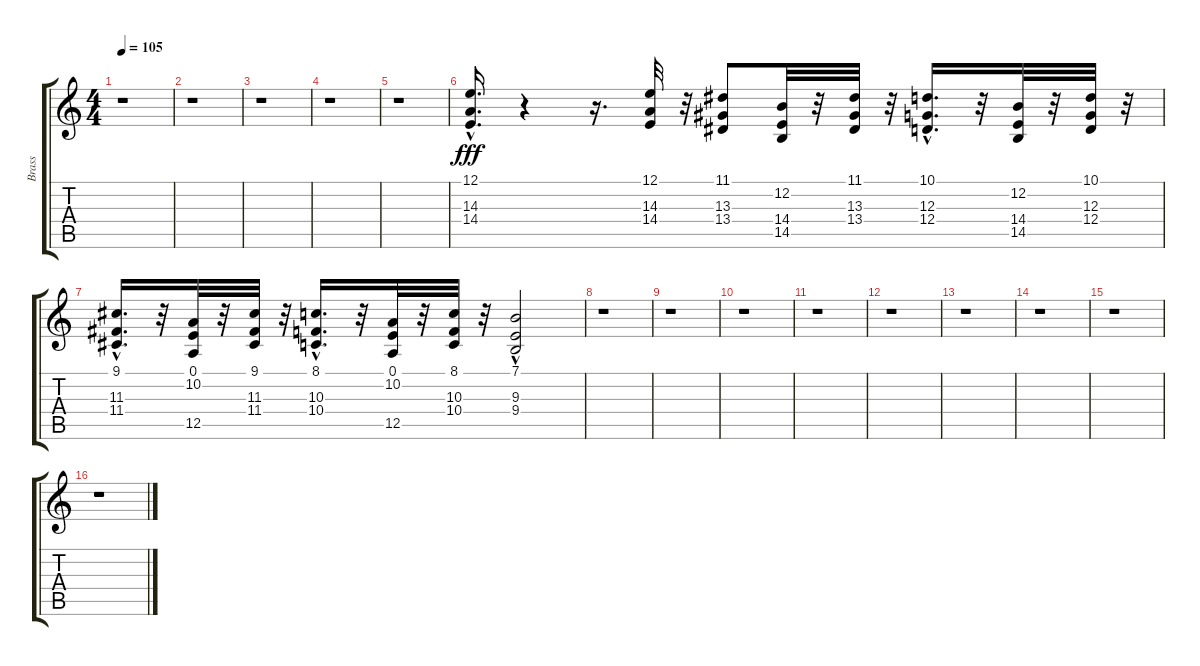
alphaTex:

\track ("Brass" "Brass") {instrument stringensemble1}
\staff {score tabs}
\tuning (E4 B3 G3 D3 A2 E2) {hide}
\ts (4 4)
\tempo 105
\clef g2
\ks c
r.1{dy fff} |
r.1 |
r.1 |
r.1 |
r.1 |
(12.1{hac} 14.3{hac} 14.4{hac}).16{d} r.4 r.16{d} (12.1 14.3 14.4).32 r.32 (11.1 13.3 13.4).8 (12.2 14.4 14.5).32 r.32 (11.1 13.3 13.4).32 r.32 (10.1{hac} 12.3{hac} 12.4{hac}).16{d} r.32 (12.2 14.4 14.5).32 r.32 (10.1 12.3 12.4).32 r.32 |
(9.1{hac} 11.3{hac} 11.4{hac}).16{d} r.32 (0.1 10.2 12.5).32 r.32 (9.1 11.3 11.4).32 r.32 (8.1{hac} 10.3{hac} 10.4{hac}).16{d} r.32 (0.1 10.2 12.5).32 r.32 (8.1 10.3 10.4).32 r.32 (7.1{hac} 9.3 9.4{hac}).2 |
r.1 |
r.1 |
r.1 |
r.1 |
r.1 |
r.1 |
r.1 |
r.1 |
r.1
